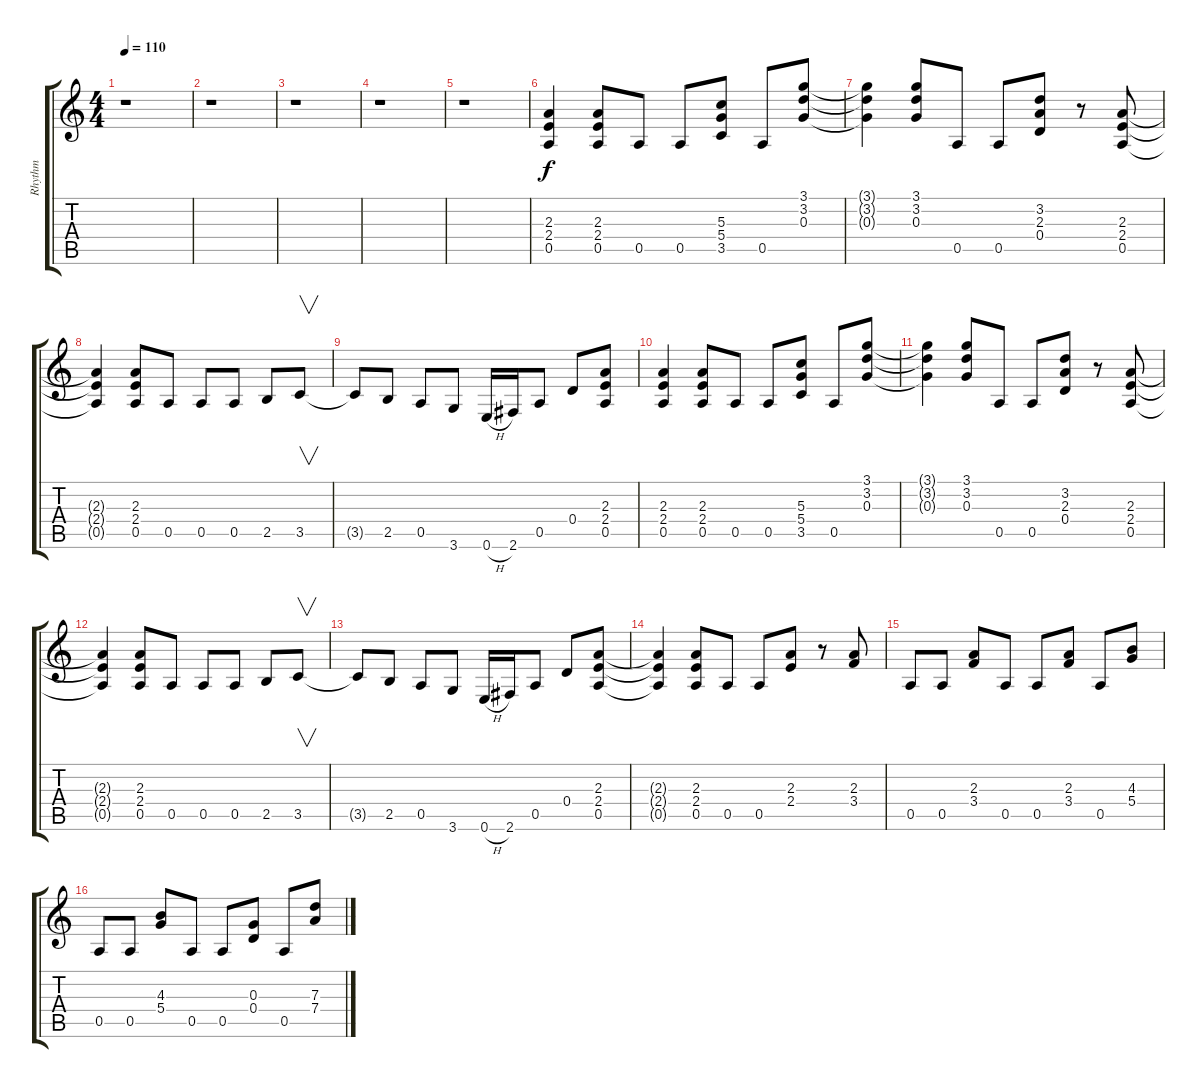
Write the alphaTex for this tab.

\track ("Rhythm" "Rhythm") {instrument overdrivenguitar}
\staff {score tabs}
\tuning (E4 B3 G3 D3 A2 E2) {hide}
\ts (4 4)
\tempo 110
\clef g2
\ks c
r.1{dy f} |
r.1 |
r.1 |
r.1 |
r.1 |
(2.3 2.4 0.5).4 (2.3 2.4 0.5).8 0.5.8 0.5.8 (5.3 5.4 3.5).8 0.5.8 (3.1 3.2 0.3).8 |
(3.1{t} 3.2{t} 0.3{t}).4 (3.1 3.2 0.3).8 0.5.8 0.5.8 (3.2 2.3 0.4).8 r.8 (2.3 2.4 0.5).8 |
(2.3{t} 2.4{t} 0.5{t}).4 (2.3 2.4 0.5).8 0.5.8 0.5.8 0.5.8 2.5.8 3.5.8{v} |
3.5{t}.8 2.5.8 0.5.8 3.6.8 0.6{h}.16 2.6.16 0.5.8 0.4.8 (2.3 2.4 0.5).8 |
(2.3 2.4 0.5).4 (2.3 2.4 0.5).8 0.5.8 0.5.8 (5.3 5.4 3.5).8 0.5.8 (3.1 3.2 0.3).8 |
(3.1{t} 3.2{t} 0.3{t}).4 (3.1 3.2 0.3).8 0.5.8 0.5.8 (3.2 2.3 0.4).8 r.8 (2.3 2.4 0.5).8 |
(2.3{t} 2.4{t} 0.5{t}).4 (2.3 2.4 0.5).8 0.5.8 0.5.8 0.5.8 2.5.8 3.5.8{v} |
3.5{t}.8 2.5.8 0.5.8 3.6.8 0.6{h}.16 2.6.16 0.5.8 0.4.8 (2.3 2.4 0.5).8 |
(2.3{t} 2.4{t} 0.5{t}).4 (2.3 2.4 0.5).8 0.5.8 0.5.8 (2.3 2.4).8 r.8 (2.3 3.4).8 |
0.5.8 0.5.8 (2.3 3.4).8 0.5.8 0.5.8 (2.3 3.4).8 0.5.8 (4.3 5.4).8 |
0.5.8 0.5.8 (4.3 5.4).8 0.5.8 0.5.8 (0.3 0.4).8 0.5.8 (7.3 7.4).8
